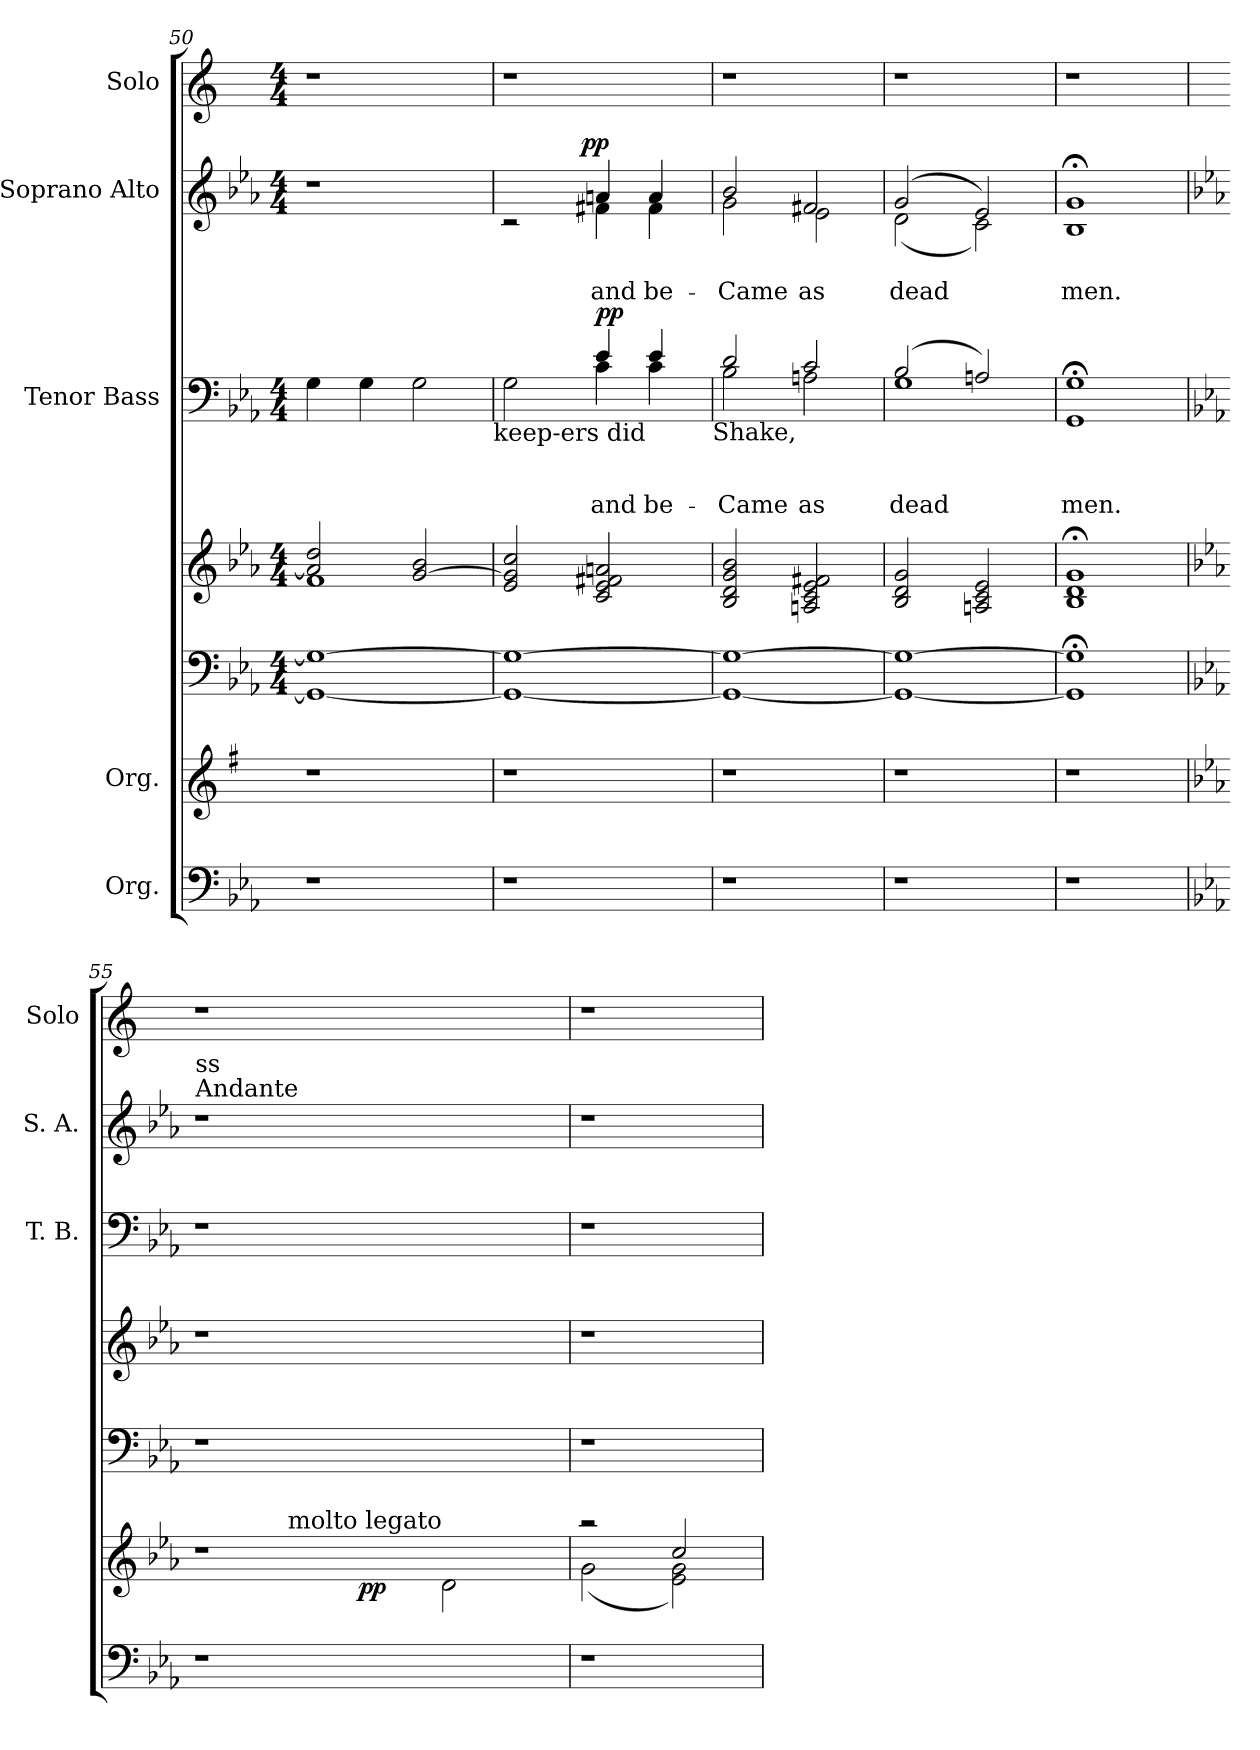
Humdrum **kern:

**kern	**kern	**dynam	**kern	**kern	**kern	**text	**text	**text	**dynam	**kern	**text	**text	**dynam	**kern
*part7	*part6	*part6	*part5	*part4	*part3	*part3	*part3	*part3	*part3	*part2	*part2	*part2	*part2	*part1
*staff7	*staff6	*staff6	*staff5	*staff4	*staff3	*staff3	*staff3	*staff3	*staff3	*staff2	*staff2	*staff2	*staff2	*staff1
*I"Org.	*I"Org.	*	*	*	*I"Tenor Bass	*	*	*	*	*I"Soprano Alto	*	*	*	*I"Solo
*	*	*	*	*	*I'T. B.	*	*	*	*	*I'S. A.	*	*	*	*I'Solo
*clefF4	*clefG2	*	*clefF4	*clefG2	*clefF4	*	*	*	*	*clefG2	*	*	*	*clefG2
*k[b-e-a-]	*k[f#]	*	*k[b-e-a-]	*k[b-e-a-]	*k[b-e-a-]	*	*	*	*	*k[b-e-a-]	*	*	*	*k[]
*E-:	*G:	*	*E-:	*E-:	*E-:	*	*	*	*	*E-:	*	*	*	*C:
*	*	*	*M4/4	*M4/4	*M4/4	*	*	*	*	*M4/4	*	*	*	*M4/4
=50	=50	=50	=50	=50	=50	=50	=50	=50	=50	=50	=50	=50	=50	=50
*	*	*	*	*^	*	*	*	*	*	*	*	*	*	*
1r	1r	.	1GG_ 1G_	2a/] 2dd/	1f	4G\	.	.	.	.	1r	.	.	.	1r
.	.	.	.	.	.	4G\	.	.	.	.	.	.	.	.	.
.	.	.	.	[>2g/ 2b-/	.	2G\	.	.	.	.	.	.	.	.	.
*	*	*	*	*v	*v	*	*	*	*	*	*	*	*	*	*
!	!	!	!	!	!LO:TX:b:t=keep-ers did	!	!	!	!	!	!	!	!	!
=51	=51	=51	=51	=51	=51	=51	=51	=51	=51	=51	=51	=51	=51	=51
*	*	*	*	*	*^	*	*	*	*	*^	*	*	*	*
*	*	*	*	*	*	*	*	*	*	*	*	*^	*	*	*	*
1r	1r	.	1GG_ 1G_	2e-/ 2g/] 2cc/	2ryy	2G\	.	.	.	.	2ryy	2rc	4...ryy	.	.	.	1r
!	!	!	!	!	!	!	!	!	!	!	!	!	!	!	!	!LO:DY:a	!
.	.	.	.	.	.	.	.	.	.	.	.	.	2ryy	.	.	pp	.
!	!	!	!	!	!	!	!	!	!LO:LY:a	!LO:DY:b	!	!	!	!	!LO:LY:b	!	!
.	.	.	.	2c/ 2e-/ 2f#X/ 2an/	4e-/	4c\	.	.	and	pp	4an/	4f#X\	.	.	and	.	.
!	!	!	!	!	!	!	!	!	!LO:LY:a	!	!	!	!	!	!LO:LY:b	!	!
.	.	.	.	.	4e-/	4c\	.	.	be-	.	4a/	4f#\	.	.	be-	.	.
.	.	.	.	.	.	.	.	.	.	.	.	.	32ryy	.	.	.	.
!	!	!	!	!	!	!LO:TX:b:t=Shake,	!	!	!	!	!	!	!	!	!	!	!
=52	=52	=52	=52	=52	=52	=52	=52	=52	=52	=52	=52	=52	=52	=52	=52	=52	=52
!	!	!	!	!	!	!	!	!	!LO:LY:a	!	!	!	!	!	!LO:LY:b	!	!
*	*	*	*	*	*	*	*	*	*	*	*	*v	*v	*	*	*	*
1r	1r	.	1GG_ 1G_	2B-/ 2d/ 2g/ 2b-/	2d/	2B-\	.	.	-Came	.	2b-/	2g\	.	-Came	.	1r
!	!	!	!	!	!	!	!	!	!LO:LY:a	!	!	!	!	!LO:LY:b	!	!
.	.	.	.	2An/ 2c/ 2e-/ 2f#X/	2c/	2An\	.	.	as	.	2f#X/	2e-\	.	as	.	.
=53	=53	=53	=53	=53	=53	=53	=53	=53	=53	=53	=53	=53	=53	=53	=53	=53
!	!	!	!	!	!	!	!	!	!LO:LY:a	!	!	!	!	!LO:LY:b	!	!
1r	1r	.	1GG_ 1G_	2B-/ 2d/ 2g/	(2B-/	1G	.	.	dead	.	(2g/	(<2d\	.	dead	.	1r
.	.	.	.	2An/ 2c/ 2e-/	2An/)	.	.	.	.	.	2e-/)	2c\)	.	.	.	.
*	*	*	*	*	*v	*v	*	*	*	*	*	*	*	*	*	*
=54	=54	=54	=54	=54	=54	=54	=54	=54	=54	=54	=54	=54	=54	=54	=54
!	!	!	!	!	!	!	!	!LO:LY:a	!	!	!	!	!LO:LY:b	!	!
*	*	*	*	*	*	*	*	*	*	*v	*v	*	*	*	*
1r	1r	.	1GG]; 1G];	1B-; 1d; 1g;	1GG; 1G;	.	.	men.	.	1B-; 1g;	.	men.	.	1r
!!LO:LB:g=z
=55	=55	=55	=55	=55	=55	=55	=55	=55	=55	=55	=55	=55	=55	=55
*	*k[b-e-a-]	*	*	*	*	*	*	*	*	*	*	*	*	*
*	*E-:	*	*	*	*	*	*	*	*	*	*	*	*	*
!	!	!	!	!	!	!	!	!	!	!LO:TX:a:t=Andante	!	!	!	!
!	!	!	!	!	!	!	!	!	!	!LO:TX:a:t=ss	!	!	!	!
!	!LO:TX:a:t=Andante	!	!	!	!	!	!	!	!	!	!	!	!	!
!LO:N:vis=1	!	!	!	!	!LO:N:vis=1	!	!	!	!	!LO:N:vis=1	!	!	!	!
*	*^	*	*	*	*	*	*	*	*	*	*	*	*	*
*	*	*^	*	*	*	*	*	*	*	*	*	*	*	*	*
1r	1r	2ryy	4ryy	.	1r	1r	1r	.	.	.	.	1r	.	.	.	1r
.	.	.	16.ryy	.	.	.	.	.	.	.	.	.	.	.	.	.
!	!	!	!LO:TX:a:t=molto legato	!	!	!	!	!	!	!	!	!	!	!	!	!
.	.	.	1ryy	.	.	.	.	.	.	.	.	.	.	.	.	.
.	.	16ryy	.	.	.	.	.	.	.	.	.	.	.	.	.	.
!	!	!	!	!LO:DY:b	!	!	!	!	!	!	!	!	!	!	!	!
.	.	2...ryy	.	pp	.	.	.	.	.	.	.	.	.	.	.	.
2ryy	2d\	.	.	.	2ryy	2ryy	2ryy	.	.	.	.	2ryy	.	.	.	2ryy
.	.	.	8ryy	.	.	.	.	.	.	.	.	.	.	.	.	.
.	.	.	32ryy	.	.	.	.	.	.	.	.	.	.	.	.	.
*	*	*v	*v	*	*	*	*	*	*	*	*	*	*	*	*	*
=56	=56	=56	=56	=56	=56	=56	=56	=56	=56	=56	=56	=56	=56	=56	=56
1r	2raa	(<2g\	.	1r	1r	1r	.	.	.	.	1r	.	.	.	1r
.	2cc/	2e-\ 2g\)	.	.	.	.	.	.	.	.	.	.	.	.	.
*	*v	*v	*	*	*	*	*	*	*	*	*	*	*	*	*
=	=	=	=	=	=	=	=	=	=	=	=	=	=	=
*-	*-	*-	*-	*-	*-	*-	*-	*-	*-	*-	*-	*-	*-	*-
